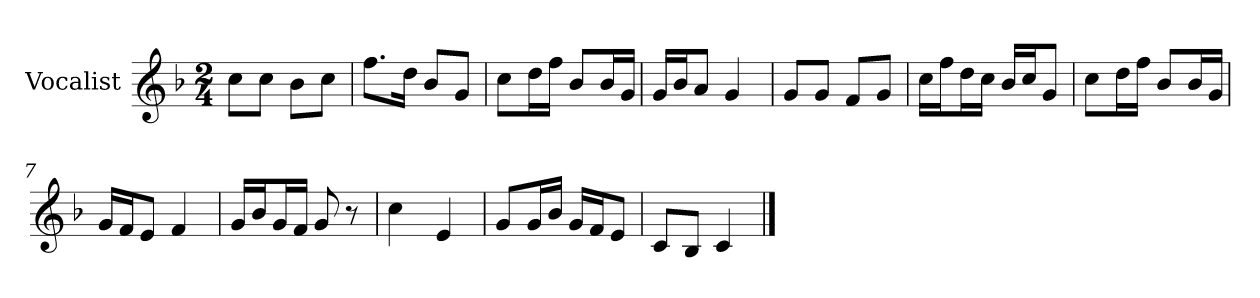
**kern
*part1
*staff1
*I"Vocalist
*k[b-]
*F:
*M2/4
=
8ccL
8ccJ
8b-L
8ccJ
=1
8.ffL
16ddJk
8b-L
8gJ
=2
8ccL
16ddL
16ffJJ
8b-L
16b-L
16gJJ
=3
16gLL
16b-J
8aJ
4g
=4
8gL
8gJ
8fL
8gJ
=5
16ccLL
16ffJ
16ddL
16ccJJ
16b-LL
16ccJ
8gJ
=6
8ccL
16ddL
16ffJJ
8b-L
16b-L
16gJJ
=7
16gLL
16fJ
8eJ
4f
=8
16gLL
16b-J
16gL
16fJJ
8g
8r
=9
4cc
4e
=10
8gL
16gL
16b-JJ
16gLL
16fJ
8eJ
=11
8cL
8B-J
4c
==
*-
